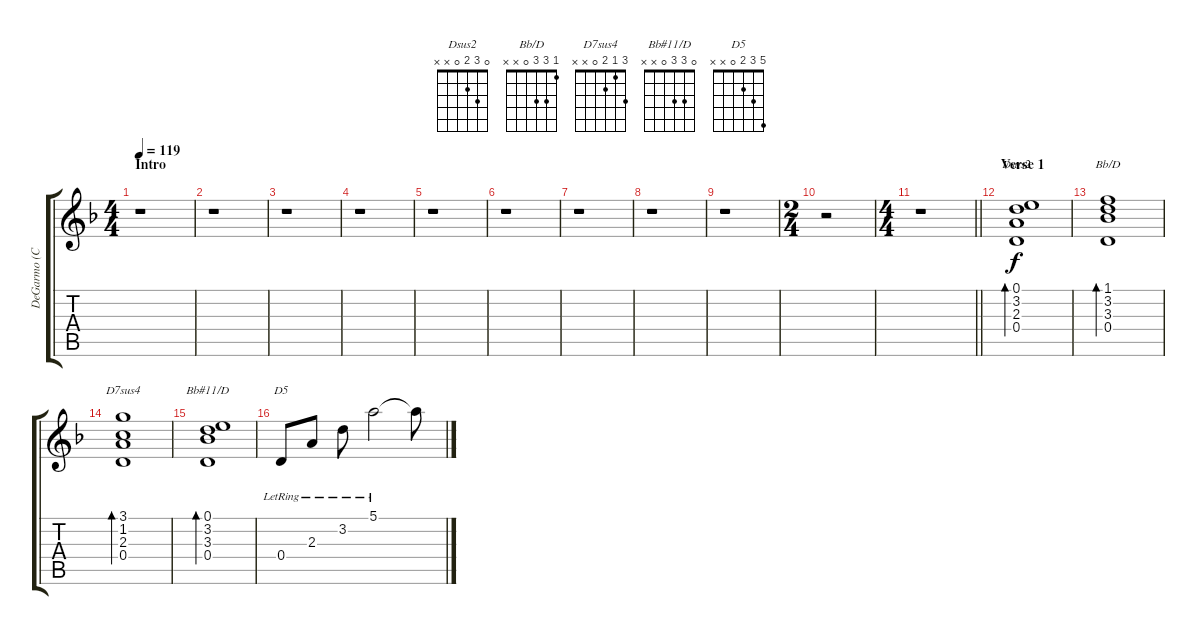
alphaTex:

\track ("DeGarmo (Clean)" "DeGarmo (C") {instrument electricguitarclean}
\staff {score tabs}
\tuning (E4 B3 G3 D3 A2 E2) {hide}
\chord ("Dsus2" 0 3 2 0 x x)
\chord ("Bb/D" 1 3 3 0 x x)
\chord ("D7sus4" 3 1 2 0 x x)
\chord ("Bb#11/D" 0 3 3 0 x x)
\chord ("D5" 5 3 2 0 x x)
\ts (4 4)
\section ("" "Intro")
\tempo 119
\clef g2
\ks dminor
r.1{dy f instrument electricguitarclean} |
r.1 |
r.1 |
r.1 |
r.1 |
r.1 |
r.1 |
r.1 |
r.1 |
\ts (2 4)
r.2 |
\ts (4 4)
\barLineRight lightlight
r.1 |
\section ("" "Verse 1")
(0.1 3.2 2.3 0.4).1{bd 240 ch "Dsus2"} |
(1.1 3.2 3.3 0.4).1{bd 240 ch "Bb/D"} |
(3.1 1.2 2.3 0.4).1{bd 240 ch "D7sus4"} |
(0.1 3.2 3.3 0.4).1{bd 240 ch "Bb#11/D"} |
0.4{lr}.8{ch "D5"} 2.3{lr}.8 3.2{lr}.8 5.1{lr}.2 5.1{t}.8
